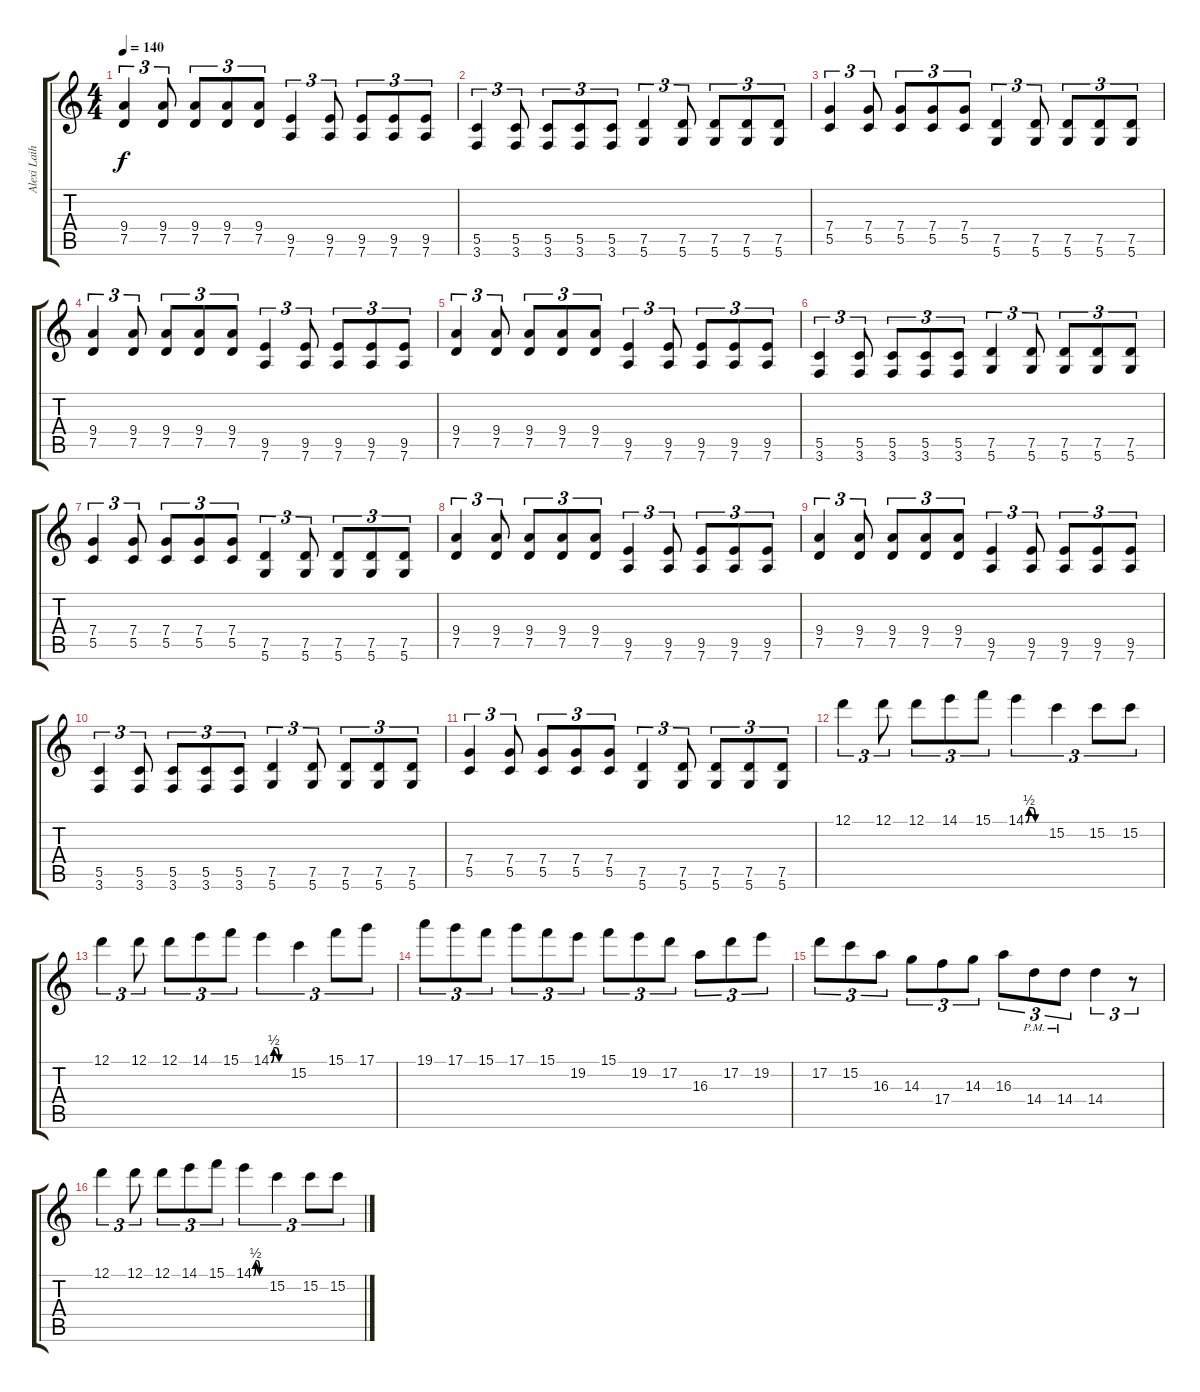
\track ("Alexi Laiho" "Alexi Laih") {instrument distortionguitar}
\staff {score tabs}
\tuning (D4 A3 F3 C3 G2 D2) {hide}
\ts (4 4)
\tempo 140
\clef g2
\ks c
(9.4 7.5).4{tu (3 2) dy f} (9.4 7.5).8{tu (3 2)} (9.4 7.5).8{tu (3 2)} (9.4 7.5).8{tu (3 2)} (9.4 7.5).8{tu (3 2)} (9.5 7.6).4{tu (3 2)} (9.5 7.6).8{tu (3 2)} (9.5 7.6).8{tu (3 2)} (9.5 7.6).8{tu (3 2)} (9.5 7.6).8{tu (3 2)} |
(5.5 3.6).4{tu (3 2)} (5.5 3.6).8{tu (3 2)} (5.5 3.6).8{tu (3 2)} (5.5 3.6).8{tu (3 2)} (5.5 3.6).8{tu (3 2)} (7.5 5.6).4{tu (3 2)} (7.5 5.6).8{tu (3 2)} (7.5 5.6).8{tu (3 2)} (7.5 5.6).8{tu (3 2)} (7.5 5.6).8{tu (3 2)} |
(7.4 5.5).4{tu (3 2)} (7.4 5.5).8{tu (3 2)} (7.4 5.5).8{tu (3 2)} (7.4 5.5).8{tu (3 2)} (7.4 5.5).8{tu (3 2)} (7.5 5.6).4{tu (3 2)} (7.5 5.6).8{tu (3 2)} (7.5 5.6).8{tu (3 2)} (7.5 5.6).8{tu (3 2)} (7.5 5.6).8{tu (3 2)} |
(9.4 7.5).4{tu (3 2)} (9.4 7.5).8{tu (3 2)} (9.4 7.5).8{tu (3 2)} (9.4 7.5).8{tu (3 2)} (9.4 7.5).8{tu (3 2)} (9.5 7.6).4{tu (3 2)} (9.5 7.6).8{tu (3 2)} (9.5 7.6).8{tu (3 2)} (9.5 7.6).8{tu (3 2)} (9.5 7.6).8{tu (3 2)} |
(9.4 7.5).4{tu (3 2)} (9.4 7.5).8{tu (3 2)} (9.4 7.5).8{tu (3 2)} (9.4 7.5).8{tu (3 2)} (9.4 7.5).8{tu (3 2)} (9.5 7.6).4{tu (3 2)} (9.5 7.6).8{tu (3 2)} (9.5 7.6).8{tu (3 2)} (9.5 7.6).8{tu (3 2)} (9.5 7.6).8{tu (3 2)} |
(5.5 3.6).4{tu (3 2)} (5.5 3.6).8{tu (3 2)} (5.5 3.6).8{tu (3 2)} (5.5 3.6).8{tu (3 2)} (5.5 3.6).8{tu (3 2)} (7.5 5.6).4{tu (3 2)} (7.5 5.6).8{tu (3 2)} (7.5 5.6).8{tu (3 2)} (7.5 5.6).8{tu (3 2)} (7.5 5.6).8{tu (3 2)} |
(7.4 5.5).4{tu (3 2)} (7.4 5.5).8{tu (3 2)} (7.4 5.5).8{tu (3 2)} (7.4 5.5).8{tu (3 2)} (7.4 5.5).8{tu (3 2)} (7.5 5.6).4{tu (3 2)} (7.5 5.6).8{tu (3 2)} (7.5 5.6).8{tu (3 2)} (7.5 5.6).8{tu (3 2)} (7.5 5.6).8{tu (3 2)} |
(9.4 7.5).4{tu (3 2)} (9.4 7.5).8{tu (3 2)} (9.4 7.5).8{tu (3 2)} (9.4 7.5).8{tu (3 2)} (9.4 7.5).8{tu (3 2)} (9.5 7.6).4{tu (3 2)} (9.5 7.6).8{tu (3 2)} (9.5 7.6).8{tu (3 2)} (9.5 7.6).8{tu (3 2)} (9.5 7.6).8{tu (3 2)} |
(9.4 7.5).4{tu (3 2)} (9.4 7.5).8{tu (3 2)} (9.4 7.5).8{tu (3 2)} (9.4 7.5).8{tu (3 2)} (9.4 7.5).8{tu (3 2)} (9.5 7.6).4{tu (3 2)} (9.5 7.6).8{tu (3 2)} (9.5 7.6).8{tu (3 2)} (9.5 7.6).8{tu (3 2)} (9.5 7.6).8{tu (3 2)} |
(5.5 3.6).4{tu (3 2)} (5.5 3.6).8{tu (3 2)} (5.5 3.6).8{tu (3 2)} (5.5 3.6).8{tu (3 2)} (5.5 3.6).8{tu (3 2)} (7.5 5.6).4{tu (3 2)} (7.5 5.6).8{tu (3 2)} (7.5 5.6).8{tu (3 2)} (7.5 5.6).8{tu (3 2)} (7.5 5.6).8{tu (3 2)} |
(7.4 5.5).4{tu (3 2)} (7.4 5.5).8{tu (3 2)} (7.4 5.5).8{tu (3 2)} (7.4 5.5).8{tu (3 2)} (7.4 5.5).8{tu (3 2)} (7.5 5.6).4{tu (3 2)} (7.5 5.6).8{tu (3 2)} (7.5 5.6).8{tu (3 2)} (7.5 5.6).8{tu (3 2)} (7.5 5.6).8{tu (3 2)} |
12.1.4{tu (3 2)} 12.1.8{tu (3 2)} 12.1.8{tu (3 2)} 14.1.8{tu (3 2)} 15.1.8{tu (3 2)} 14.1{be (custom 0 0 10 2 20 2 30 0 60 0)}.4{tu (3 2)} 15.2.4{tu (3 2)} 15.2.8{tu (3 2)} 15.2.8{tu (3 2)} |
12.1.4{tu (3 2)} 12.1.8{tu (3 2)} 12.1.8{tu (3 2)} 14.1.8{tu (3 2)} 15.1.8{tu (3 2)} 14.1{be (custom 0 0 10 2 20 2 30 0 60 0)}.4{tu (3 2)} 15.2.4{tu (3 2)} 15.1.8{tu (3 2)} 17.1.8{tu (3 2)} |
19.1.8{tu (3 2)} 17.1.8{tu (3 2)} 15.1.8{tu (3 2)} 17.1.8{tu (3 2)} 15.1.8{tu (3 2)} 19.2.8{tu (3 2)} 15.1.8{tu (3 2)} 19.2.8{tu (3 2)} 17.2.8{tu (3 2)} 16.3.8{tu (3 2)} 17.2.8{tu (3 2)} 19.2.8{tu (3 2)} |
17.2.8{tu (3 2)} 15.2.8{tu (3 2)} 16.3.8{tu (3 2)} 14.3.8{tu (3 2)} 17.4.8{tu (3 2)} 14.3.8{tu (3 2)} 16.3.8{tu (3 2)} 14.4{pm}.8{tu (3 2)} 14.4{pm}.8{tu (3 2)} 14.4.4{tu (3 2)} r.8{tu (3 2)} |
12.1.4{tu (3 2)} 12.1.8{tu (3 2)} 12.1.8{tu (3 2)} 14.1.8{tu (3 2)} 15.1.8{tu (3 2)} 14.1{be (custom 0 0 10 2 20 2 30 0 60 0)}.4{tu (3 2)} 15.2.4{tu (3 2)} 15.2.8{tu (3 2)} 15.2.8{tu (3 2)}
